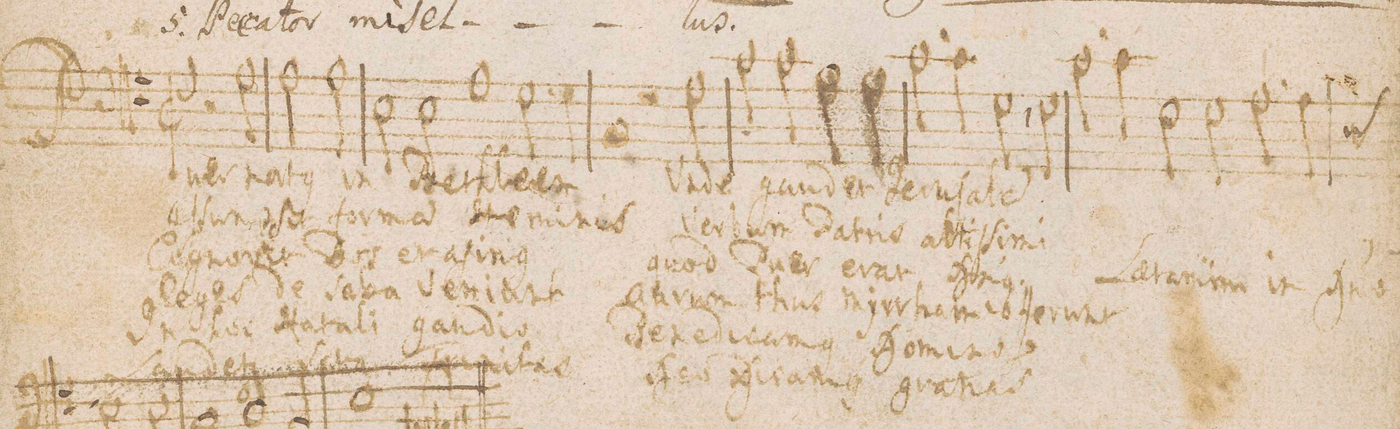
**kern	**text	**text	**text	**text	**text	**text
*I"Baſso a s. vel. t. G.G.G.	*	*	*	*	*	*
*clefF4	*	*	*	*	*	*
*k[]	*	*	*	*	*	*
*met(C|)	*	*	*	*	*	*
*M2/1	*	*	*	*	*	*
2r	.	.	.	.	.	.
2A\	Pu-	Aſ-	Cog-	Re-	In	Lau-
2A\	-er	-ſum-	-no-	-ges	hoc	-de-
2A\	na-	-pſit	-vit	de	na-	-t(ur)
=2-	=2-	=2-	=2-	=2-	=2-	=2-
2E\	-t(us)	for-	Bos	Sa-	-ta-	S(an-
2E\	in	-ma(m)	et	-va	-li	-c)ta
1A\	Beth-	Ho-	a-	ve-	gau-	Tri-
=3-	=3-	=3-	=3-	=3-	=3-	=3-
2.G\	-li-	-mi-	-ſi-	-ni-	di-	-ni-
4G\	.	.	.	.	.	.
1C/	-em.	-niſ	-n(us)	-unt	-o	-tas
=4-	=4-	=4-	=4-	=4-	=4-	=4-
2r	.	.	.	.	.	.
2A\	Un-	Ver-	quod	au-	Be-	De-
2c\	-de	-bum	Pu-	-ru(m)	-ne-	-o
2c\	gau-	Pa-	-er	thuſ	-di-	di-
=5-	=5-	=5-	=5-	=5-	=5-	=5-
2B\	-det	-tris	e-	myrr-	-ca-	-ca-
2B\	Je-	al-	-rat	-ha(m)	-m(us)	-m(us)
2.c\	-ru-	-tiſ-	D(o-	of-	Do-	gra-
4c\	-ſa-	-ſi-	-mi-	-fe-	-mi-	-ti-
=6-	=6-	=6-	=6-	=6-	=6-	=6-
2G,\	-lem	-mi	-nus)	-runt.	-no	-as
2G\	Lae-	.	.	.	.	.
2.c\	-ta-	.	.	.	.	.
4c\	-mi-	.	.	.	.	.
=7-	=7-	=7-	=7-	=7-	=7-	=7-
2G\	-ni	.	.	.	.	.
2G\	in	.	.	.	.	.
2.A\	d(o-	.	.	.	.	.
*custos:E	*	*	*	*	*	*
4A\	-mi-	.	.	.	.	.
=8-	=8-	=8-	=8-	=8-	=8-	=8-
*-	*-	*-	*-	*-	*-	*-
